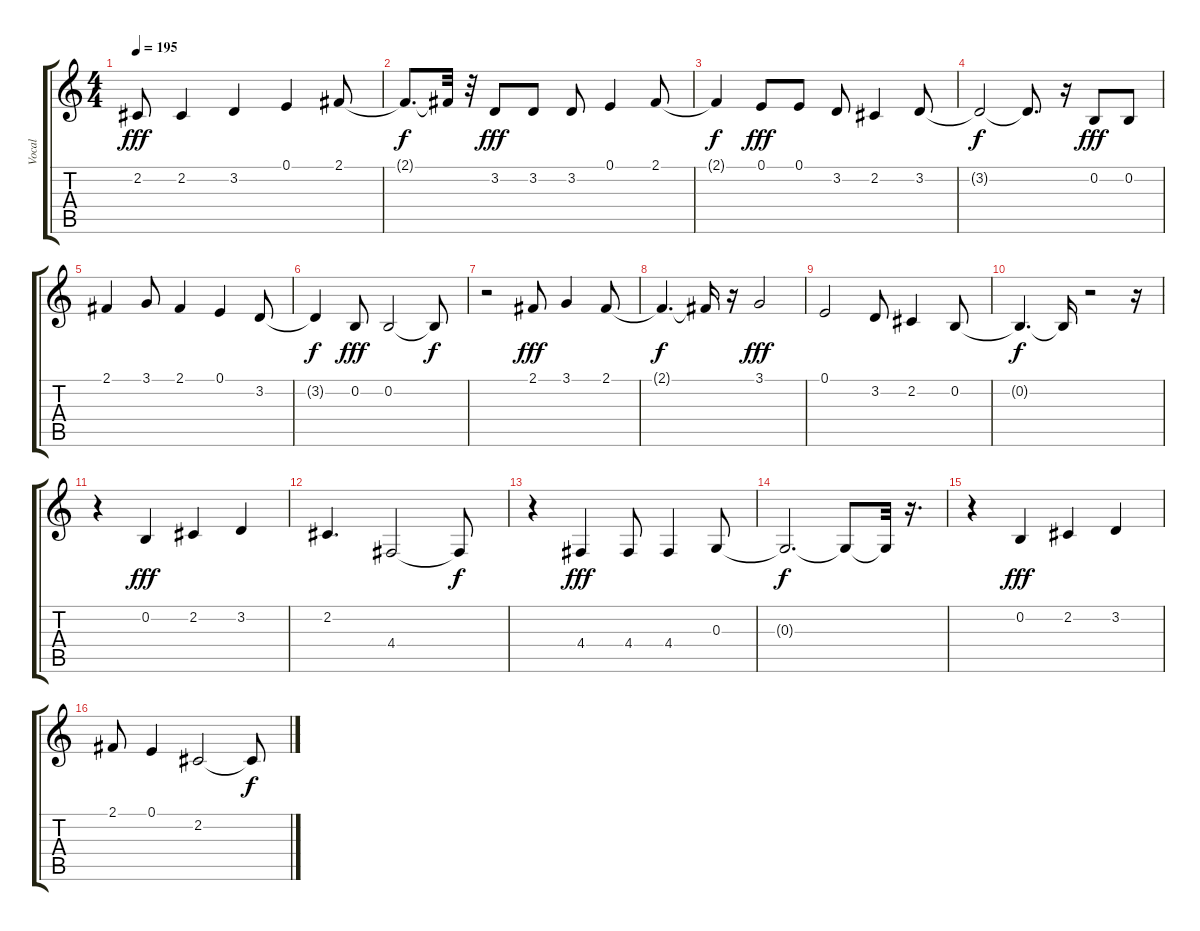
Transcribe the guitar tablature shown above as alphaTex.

\track ("Vocal" "Vocal") {instrument flute}
\staff {score tabs}
\tuning (E4 B3 G3 D3 A2 E2) {hide}
\ts (4 4)
\tempo 195
\clef g2
\ks c
2.2.8{dy fff} 2.2.4 3.2.4 0.1.4 2.1.8 |
2.1{t}.8{d dy f} 2.1{t}.32 r.32 3.2.8{dy fff} 3.2.8 3.2.8 0.1.4 2.1.8 |
2.1{t}.4{dy f} 0.1.8{dy fff} 0.1.8 3.2.8 2.2.4 3.2.8 |
3.2{t}.2{dy f} 3.2{t}.8{d} r.16 0.2.8{dy fff} 0.2.8 |
2.1.4 3.1.8 2.1.4 0.1.4 3.2.8 |
3.2{t}.4{dy f} 0.2.8{dy fff} 0.2.2 0.2{t}.8{dy f} |
r.2 2.1.8{dy fff} 3.1.4 2.1.8 |
2.1{t}.4{d dy f} 2.1{t}.16 r.16 3.1.2{dy fff} |
0.1.2 3.2.8 2.2.4 0.2.8 |
0.2{t}.4{d dy f} 0.2{t}.16 r.2 r.16 |
r.4 0.2.4{dy fff} 2.2.4 3.2.4 |
2.2.4{d} 4.4.2 4.4{t}.8{dy f} |
r.4 4.4.4{dy fff} 4.4.8 4.4.4 0.3.8 |
0.3{t}.2{d dy f} 0.3{t}.8 0.3{t}.32 r.16{d} |
r.4 0.2.4{dy fff} 2.2.4 3.2.4 |
2.1.8 0.1.4 2.2.2 2.2{t}.8{dy f}
